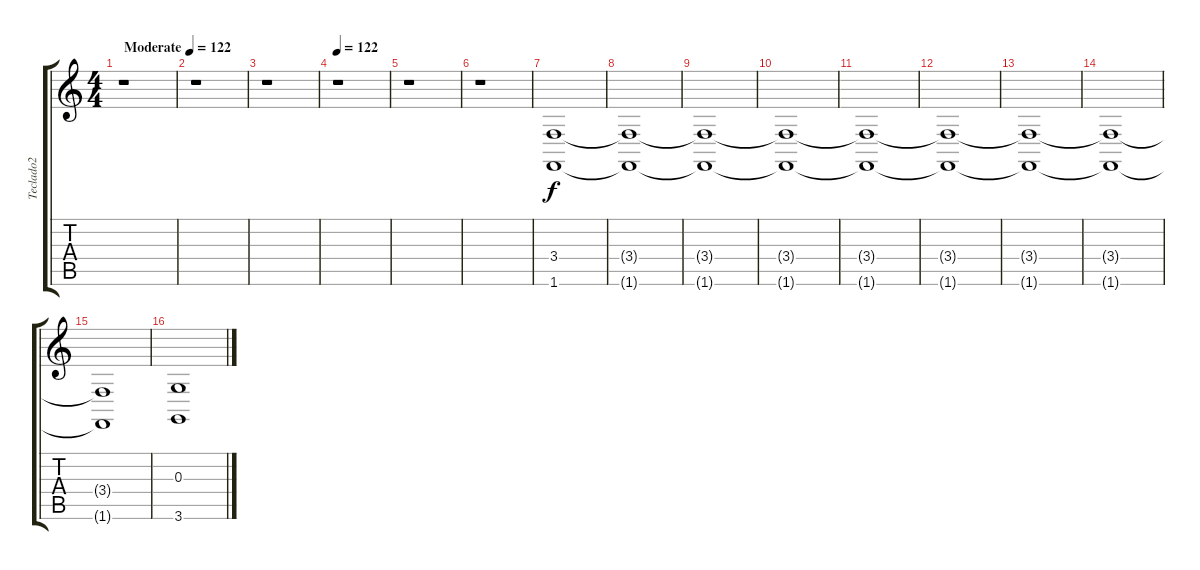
\track ("Teclado2" "Teclado2") {instrument pad2warm}
\staff {score tabs}
\tuning (E4 B3 G3 D3 A2 E2) {hide}
\ts (4 4)
\tempo (122 "Moderate")
\clef g2
\ks c
r.1{dy f instrument pad2warm} |
r.1 |
r.1 |
\tempo 122
r.1 |
r.1 |
r.1 |
(3.4 1.6).1{volume 14} |
(3.4{t} 1.6{t}).1 |
(3.4{t} 1.6{t}).1 |
(3.4{t} 1.6{t}).1 |
(3.4{t} 1.6{t}).1 |
(3.4{t} 1.6{t}).1 |
(3.4{t} 1.6{t}).1 |
(3.4{t} 1.6{t}).1 |
(3.4{t} 1.6{t}).1 |
(0.3 3.6).1{volume 16}
